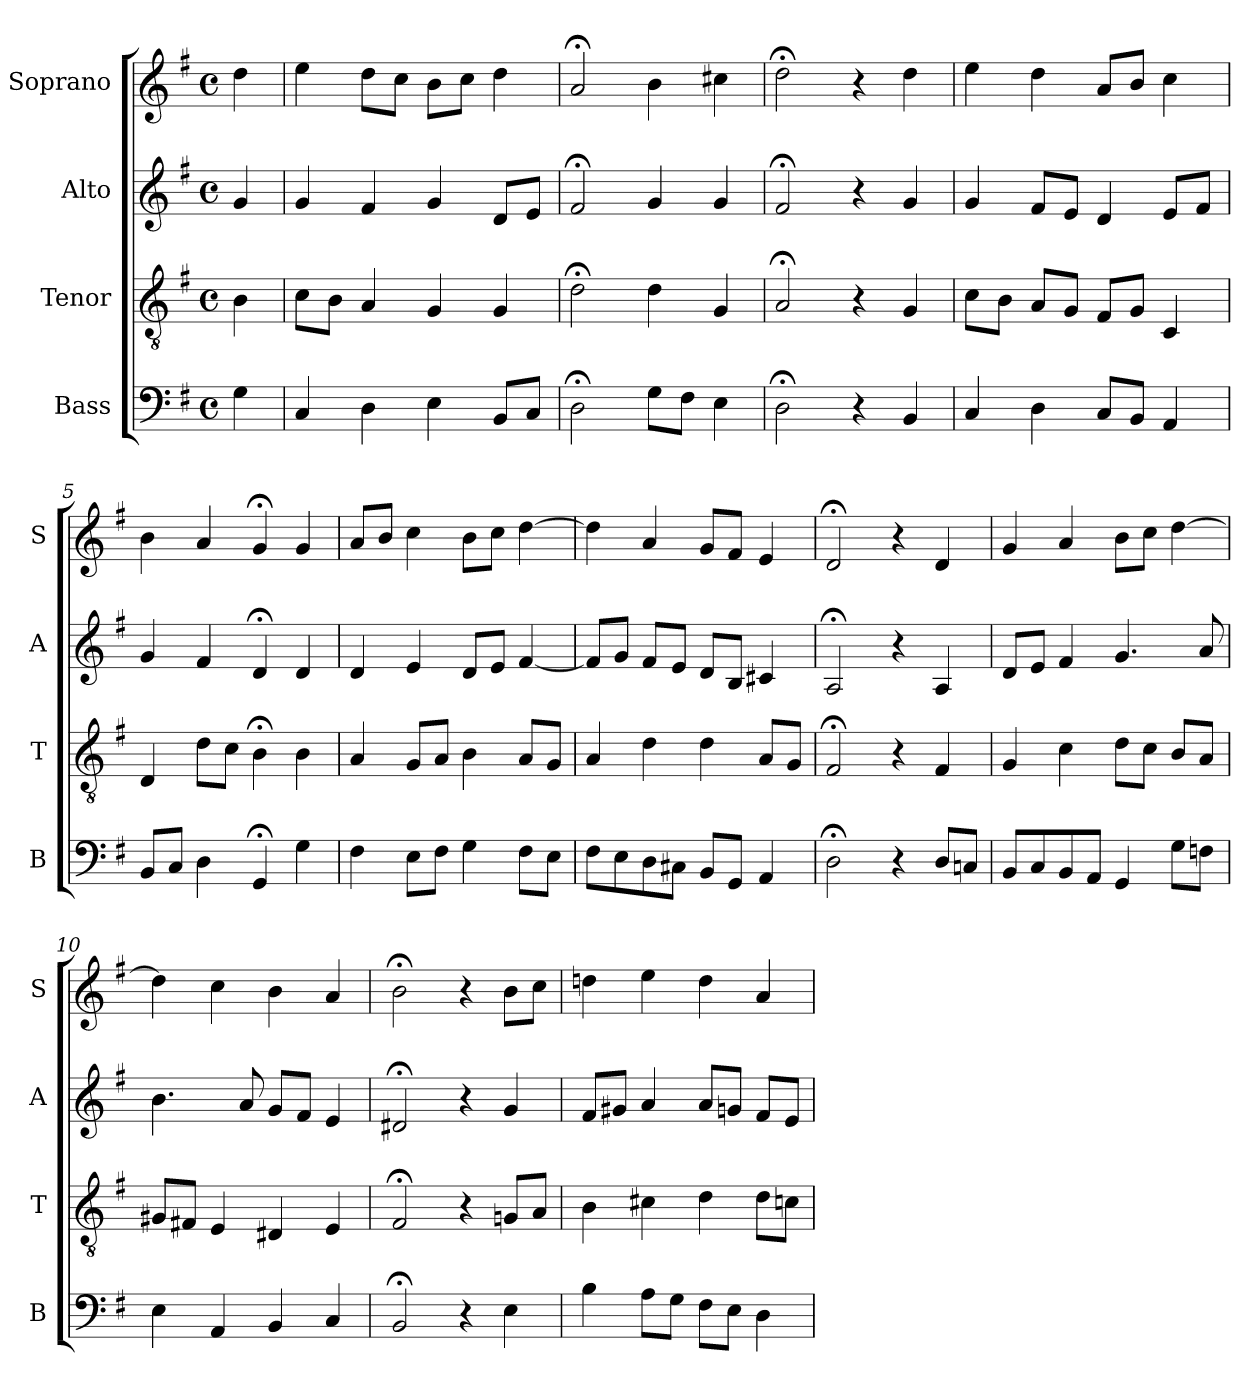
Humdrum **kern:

**kern	**kern	**kern	**kern
*part4	*part3	*part2	*part1
*staff4	*staff3	*staff2	*staff1
*I"Bass	*I"Tenor	*I"Alto	*I"Soprano
*I'B	*I'T	*I'A	*I'S
*clefF4	*clefGv2	*clefG2	*clefG2
*k[f#]	*k[f#]	*k[f#]	*k[f#]
*G:	*G:	*G:	*G:
*M4/4	*M4/4	*M4/4	*M4/4
*met(c)	*met(c)	*met(c)	*met(c)
*MM100	*MM100	*MM100	*MM100
=	=	=	=
4G	4B	4g	4dd
=1	=1	=1	=1
4C	8cL	4g	4ee
.	8BJ	.	.
4D	4A	4f#	8ddL
.	.	.	8ccJ
4E	4G	4g	8bL
.	.	.	8ccJ
8BBL	4G	8dL	4dd
8CJ	.	8eJ	.
=2	=2	=2	=2
2D;<	2d;<	2f#;<	2a;<
8GL	4d	4g	4b
8F#J	.	.	.
4E	4G	4g	4cc#X
=3	=3	=3	=3
2D;<	2A;<	2f#;<	2dd;<
4r	4r	4r	4r
4BB	4G	4g	4dd
=4	=4	=4	=4
4C	8cL	4g	4ee
.	8BJ	.	.
4D	8AL	8f#L	4dd
.	8GJ	8eJ	.
8CL	8F#L	4d	8aL
8BBJ	8GJ	.	8bJ
4AA	4C	8eL	4cc
.	.	8f#J	.
=5	=5	=5	=5
8BBL	4D	4g	4b
8CJ	.	.	.
4D	8dL	4f#	4a
.	8cJ	.	.
4GG;<	4B;<	4d;<	4g;<
4G	4B	4d	4g
=6	=6	=6	=6
4F#	4A	4d	8aL
.	.	.	8bJ
8EL	8GL	4e	4cc
8F#J	8AJ	.	.
4G	4B	8dL	8bL
.	.	8eJ	8ccJ
8F#L	8AL	[4f#	[4dd
8EJ	8GJ	.	.
=7	=7	=7	=7
8F#L	4A	8f#L]	4dd]
8E	.	8gJ	.
8D	4d	8f#L	4a
8C#XJ	.	8eJ	.
8BBL	4d	8dL	8gL
8GGJ	.	8BJ	8f#J
4AA	8AL	4c#X	4e
.	8GJ	.	.
=8	=8	=8	=8
2D;<	2F#;<	2A;<	2d;<
4r	4r	4r	4r
8DL	4F#	4A	4d
8CnJ	.	.	.
=9	=9	=9	=9
8BBL	4G	8dL	4g
8C	.	8eJ	.
8BB	4c	4f#	4a
8AAJ	.	.	.
4GG	8dL	4.g	8bL
.	8cJ	.	8ccJ
8GL	8BL	.	[4dd
8FnJ	8AJ	8a	.
=10	=10	=10	=10
4E	8G#XL	4.b	4dd]
.	8F#XJ	.	.
4AA	4E	.	4cc
.	.	8a	.
4BB	4D#X	8gL	4b
.	.	8f#J	.
4C	4E	4e	4a
=11	=11	=11	=11
2BB;<	2F#;<	2d#X;<	2b;<
4r	4r	4r	4r
4Ei	8GnL	4g	8bL
.	8AiJ	.	8ccJ
=12	=12	=12	=12
4Bi	4Bi	8f#L	4ddn
.	.	8g#XJ	.
8AL	4c#X	4a	4ee
8GJ	.	.	.
8F#L	4d	8aL	4dd
8EJ	.	8gnJ	.
4D	8dL	8f#L	4a
.	8cnJ	8eJ	.
=	=	=	=
*-	*-	*-	*-
